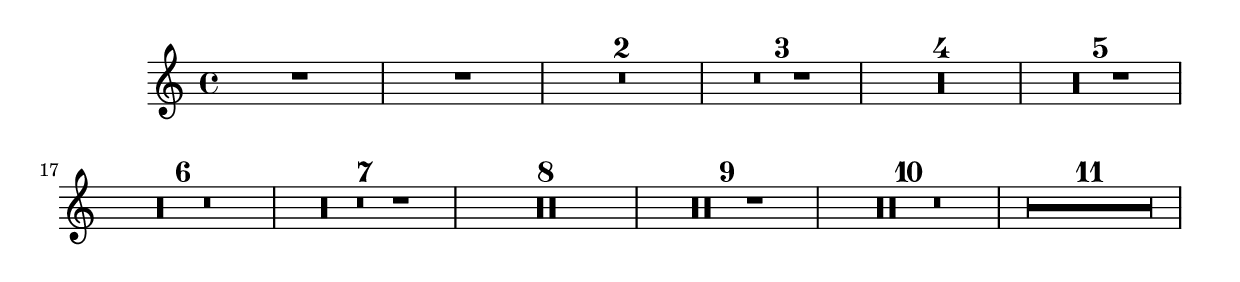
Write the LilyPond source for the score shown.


\version "2.1.26"

\header{
texidoc="
If @code{Score.skipBars} is set,
the signs for four, two, and one measure rest are combined to
produce the graphical representation of rests for up to 10 bars.
The number of bars will be written above the sign.
"
}

thenotes = \notes \relative cis' {
\set Score.skipBars = ##t
\time 4/4
R1 |
R1*1 |
R1*2 |
R1*3 |
R1*4 |
R1*5 |
R1*6 |
R1*7 |
R1*8 |
R1*9 |
R1*10 |
R1*11 | 
}

\score { << \context Staff \thenotes

	>>
}

